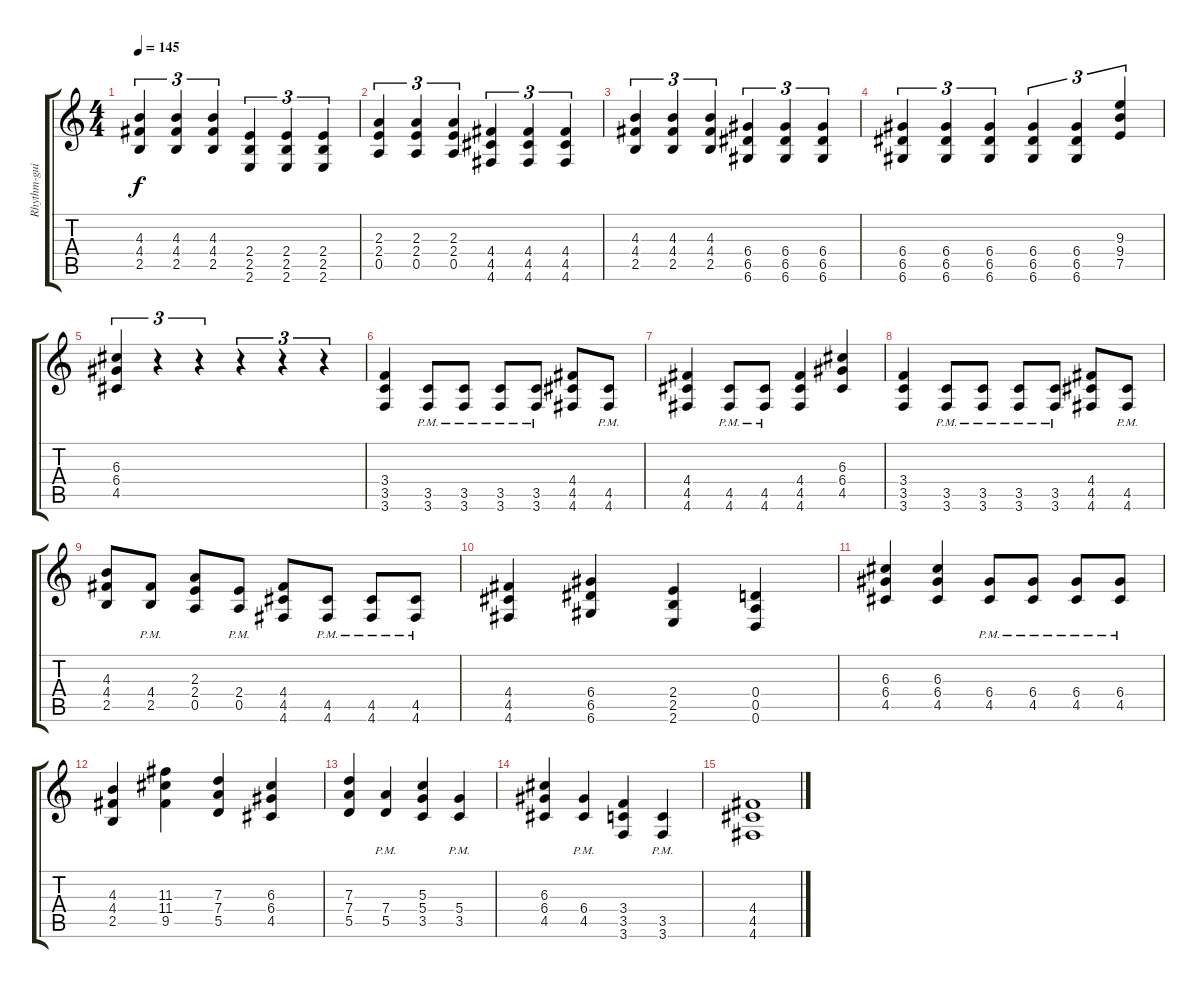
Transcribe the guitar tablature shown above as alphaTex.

\track ("Rhythm-guitar" "Rhythm-gui") {instrument distortionguitar}
\staff {score tabs}
\tuning (E4 B3 G3 D3 A2 D2) {hide}
\ts (4 4)
\tempo 145
\clef g2
\ks c
(4.3 4.4 2.5).4{tu (3 2) dy f} (4.3 4.4 2.5).4{tu (3 2)} (4.3 4.4 2.5).4{tu (3 2)} (2.4 2.5 2.6).4{tu (3 2)} (2.4 2.5 2.6).4{tu (3 2)} (2.4 2.5 2.6).4{tu (3 2)} |
(2.3 2.4 0.5).4{tu (3 2)} (2.3 2.4 0.5).4{tu (3 2)} (2.3 2.4 0.5).4{tu (3 2)} (4.4 4.5 4.6).4{tu (3 2)} (4.4 4.5 4.6).4{tu (3 2)} (4.4 4.5 4.6).4{tu (3 2)} |
(4.3 4.4 2.5).4{tu (3 2)} (4.3 4.4 2.5).4{tu (3 2)} (4.3 4.4 2.5).4{tu (3 2)} (6.4 6.5 6.6).4{tu (3 2)} (6.4 6.5 6.6).4{tu (3 2)} (6.4 6.5 6.6).4{tu (3 2)} |
(6.4 6.5 6.6).4{tu (3 2)} (6.4 6.5 6.6).4{tu (3 2)} (6.4 6.5 6.6).4{tu (3 2)} (6.4 6.5 6.6).4{tu (3 2)} (6.4 6.5 6.6).4{tu (3 2)} (9.3 9.4 7.5).4{tu (3 2)} |
(6.3 6.4 4.5).4{tu (3 2)} r.4{tu (3 2)} r.4{tu (3 2)} r.4{tu (3 2)} r.4{tu (3 2)} r.4{tu (3 2)} |
(3.4 3.5 3.6).4 (3.5 3.6{pm}).8 (3.5 3.6{pm}).8 (3.5 3.6{pm}).8 (3.5 3.6{pm}).8 (4.4 4.5 4.6).8 (4.5{pm} 4.6{pm}).8 |
(4.4 4.5 4.6).4 (4.5{pm} 4.6{pm}).8 (4.5{pm} 4.6{pm}).8 (4.4 4.5 4.6).4 (6.3 6.4 4.5).4 |
(3.4 3.5 3.6).4 (3.5 3.6{pm}).8 (3.5 3.6{pm}).8 (3.5 3.6{pm}).8 (3.5 3.6{pm}).8 (4.4 4.5 4.6).8 (4.5{pm} 4.6{pm}).8 |
(4.3 4.4 2.5).8 (4.4{pm} 2.5{pm}).8 (2.3 2.4 0.5).8 (2.4{pm} 0.5{pm}).8 (4.4 4.5 4.6).8 (4.5{pm} 4.6{pm}).8 (4.5{pm} 4.6{pm}).8 (4.5{pm} 4.6{pm}).8 |
(4.4 4.5 4.6).4 (6.4 6.5 6.6).4 (2.4 2.5 2.6).4 (0.4 0.5 0.6).4 |
(6.3 6.4 4.5).4 (6.3 6.4 4.5).4 (6.4{pm} 4.5{pm}).8 (6.4{pm} 4.5{pm}).8 (6.4{pm} 4.5{pm}).8 (6.4{pm} 4.5{pm}).8 |
(4.3 4.4 2.5).4 (11.3 11.4 9.5).4 (7.3 7.4 5.5).4 (6.3 6.4 4.5).4 |
(7.3 7.4 5.5).4 (7.4{pm} 5.5{pm}).4 (5.3 5.4 3.5).4 (5.4{pm} 3.5{pm}).4 |
(6.3 6.4 4.5).4 (6.4{pm} 4.5{pm}).4 (3.4 3.5 3.6).4 (3.5{pm} 3.6{pm}).4 |
(4.4 4.5 4.6).1
